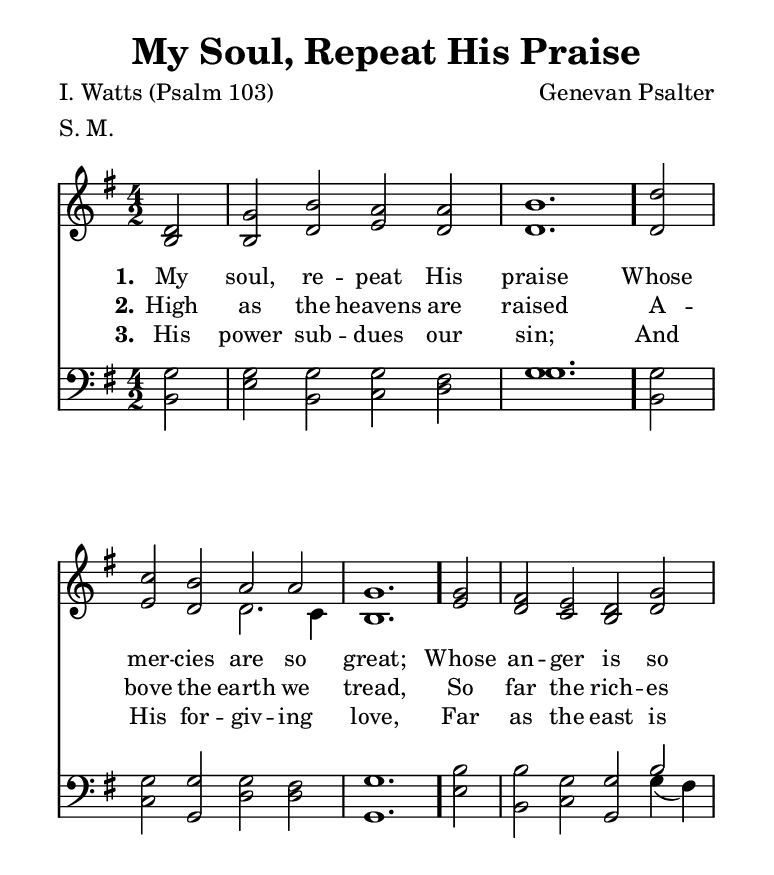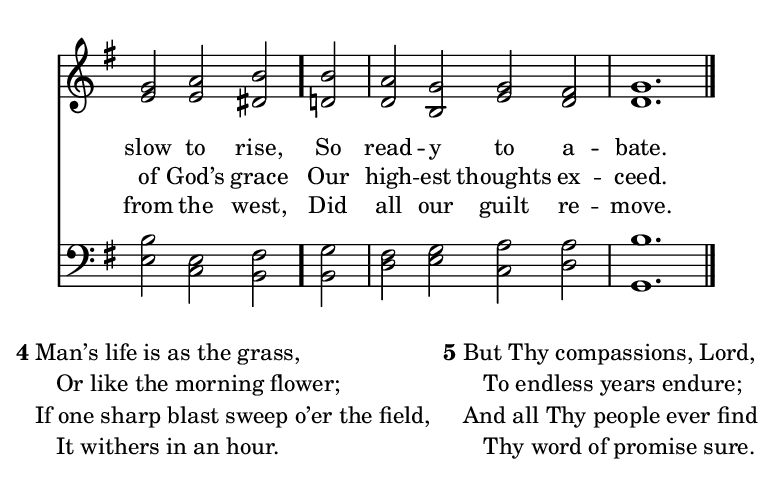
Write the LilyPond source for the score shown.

\include "common/global.ily"
\paper {
  \include "common/paper.ily"
  ragged-bottom = ##t
  system-count = #(cond (is-eogsized 2) (#t #f))
  system-system-spacing.padding = 11
}

\header{
  hymnnumber = "99"
  title = "My Soul, Repeat His Praise"
  tunename = "St. Michael"
  meter = "S. M."
  poet = "I. Watts (Psalm 103)"
  composer = "Genevan Psalter"
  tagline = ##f
}

% for fermata in MIDI
ta = { \tempo 4=160 }
tb = { \tempo 4=80 }

patternAA = { c2 | c2 c2 c2 c2 | c1. }
patternAB = { c2 | c2 c2 c2. c4 | c1. }
patternBA = { c2 | c2 c2 c2 c2 | c2 c2 c2 }
patternBB = { c2 | c2 c2 c2 c4( c4) | c2 c2 c2 }

global = {
  \include "common/overrides.ily"
  \override Staff.TimeSignature.style = #'numbered
  \time 4/2
  \override Score.MetronomeMark.transparent = ##t % hide all fermata changes too
  \ta
  \key g \major
  \partial 2
  \autoBeamOff
}

notesSoprano = {
\global
\relative c' {

  \changePitch \patternAA { d | g b a a | b }
  \changePitch \patternAA { d | c b a a | g } \eogbreak
  \changePitch \patternBA { g | fis e d g | g a b }
  \changePitch \patternAA { b | a g g fis | g }

  \bar "|."

}
}

notesAlto = {
\global
\relative e' {

  \changePitch \patternAA { b | b d e d | d }
  \changePitch \patternAB { d | e d d c | b }
  \changePitch \patternBA { e | d c b d | e e dis }
  \changePitch \patternAA { d! | d b e d | d }

}
}

notesTenor = {
\global
\relative a {

  \changePitch \patternAA { g | g g g fis | g }
  \changePitch \patternAA { g | g g g fis | g }
  \changePitch \patternBA { b | b g g b | b e, fis }
  \changePitch \patternAA { g | fis g a a | b }

}
}

notesBass = {
\global
\relative f, {

  \changePitch \patternAA { b | e b c d | g }
  \changePitch \patternAA { b, | c g d' d | g, }
  \changePitch \patternBB { e' | b c g g' fis | e c b }
  \changePitch \patternAA { b | d e c d | g, }

}
}

wordsA = \lyricmode {
\set stanza = "1."

My soul, re -- peat His praise \bar "."
Whose mer -- cies are so great; \bar "."
Whose an -- ger is so slow to rise, \bar "."
So read -- y to a -- bate. \bar "."

}

wordsB = \lyricmode {
\set stanza = "2."

High as the heavens are raised % original has "heaven's here ! probably wanted heav'ns
A -- bove the earth we tread,
So far the rich -- es of God’s grace
Our high -- est thoughts ex -- ceed.

}

wordsC = \lyricmode {
\set stanza = "3."

His power sub -- dues our sin;
And His for -- giv -- ing love,
Far as the east is from the west,
Did all our guilt re -- move.

}

wordsD = \markuplist {

\line { Man’s life is as the grass, }
\line { { \hspace #2 } Or like the morning flower; }
\line { If one sharp blast sweep o’er the field, }
\line { { \hspace #2 } It withers in an hour. }

}

wordsE = \markuplist {

\line { But Thy compassions, Lord, }
\line { { \hspace #2 } To endless years endure; }
\line { And all Thy people ever find }
\line { { \hspace #2 } Thy word of promise sure. }

}

\score {
  \context ChoirStaff <<
    \context Staff = upper <<
      \set Staff.autoBeaming = ##f
      \set ChoirStaff.systemStartDelimiter = #'SystemStartBar
      \set ChoirStaff.printPartCombineTexts = ##f
      \partcombine #'(2 . 11) \notesSoprano \notesAlto
      \context NullVoice = sopranos { \voiceOne << \notesSoprano >> }
      \context Lyrics = one   \lyricsto sopranos \wordsA
      \context Lyrics = two   \lyricsto sopranos \wordsB
      \context Lyrics = three \lyricsto sopranos \wordsC
    >>
    \context Staff = men <<
      \set Staff.autoBeaming = ##f
      \clef bass
      \set ChoirStaff.printPartCombineTexts = ##f
      \partcombine #'(2 . 11) \notesTenor \notesBass
    >>
  >>
  \layout {
    \include "common/layout.ily"
  }
  #(cond ((ly:get-option 'eog-midi-permitted) #{ \midi{
    \include "common/midi.ily"
  } #}))
}

\markup { \vcenter \column {
  \vspace #1
  \fill-line {
    \null
    \line{ \bold 4 \column { \wordsD } }
    \null
    \line{ \bold 5 \column { \wordsE } }
    \null
  }
  \vspace #1
} }

\version "2.19.49"  % necessary for upgrading to future LilyPond versions.

% vi:set et ts=2 sw=2 ai nocindent syntax=lilypond:
